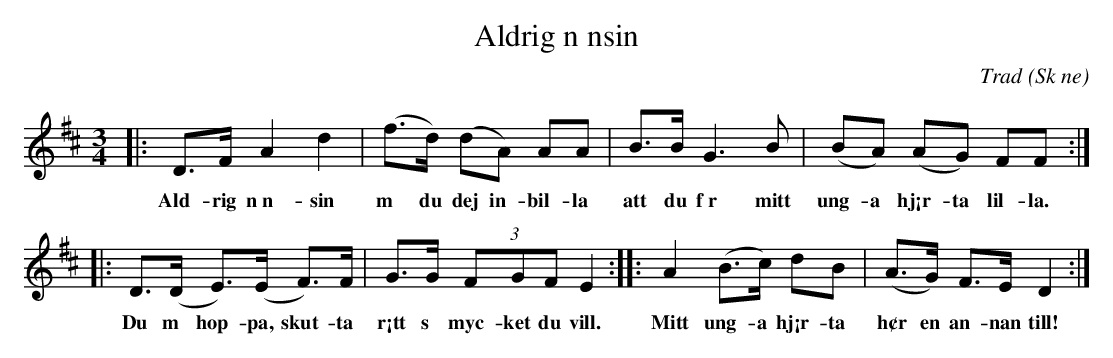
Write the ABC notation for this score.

X:1
T:Aldrig n nsin
C:Trad
O:Sk ne
M:3/4
L:1/8
K:D
|: D>F A2 d2 | (f>d) (dA) AA | B>B G3 B | (BA) (AG) FF :|
w:Ald-rig n n-sin m  du dej in-bil-la att du f r mitt ung-a hj¡r-ta lil-la.
|: D>(D E)>(E F)>F | G>G (3FGF E2 :| |: A2 (B>c) dB | (A>G) F>E D2 :|
w:Du m  hop-pa, skut-ta r¡tt s  myc-ket du vill. Mitt ung-a hj¡r-ta h¢r en an-nan till!
